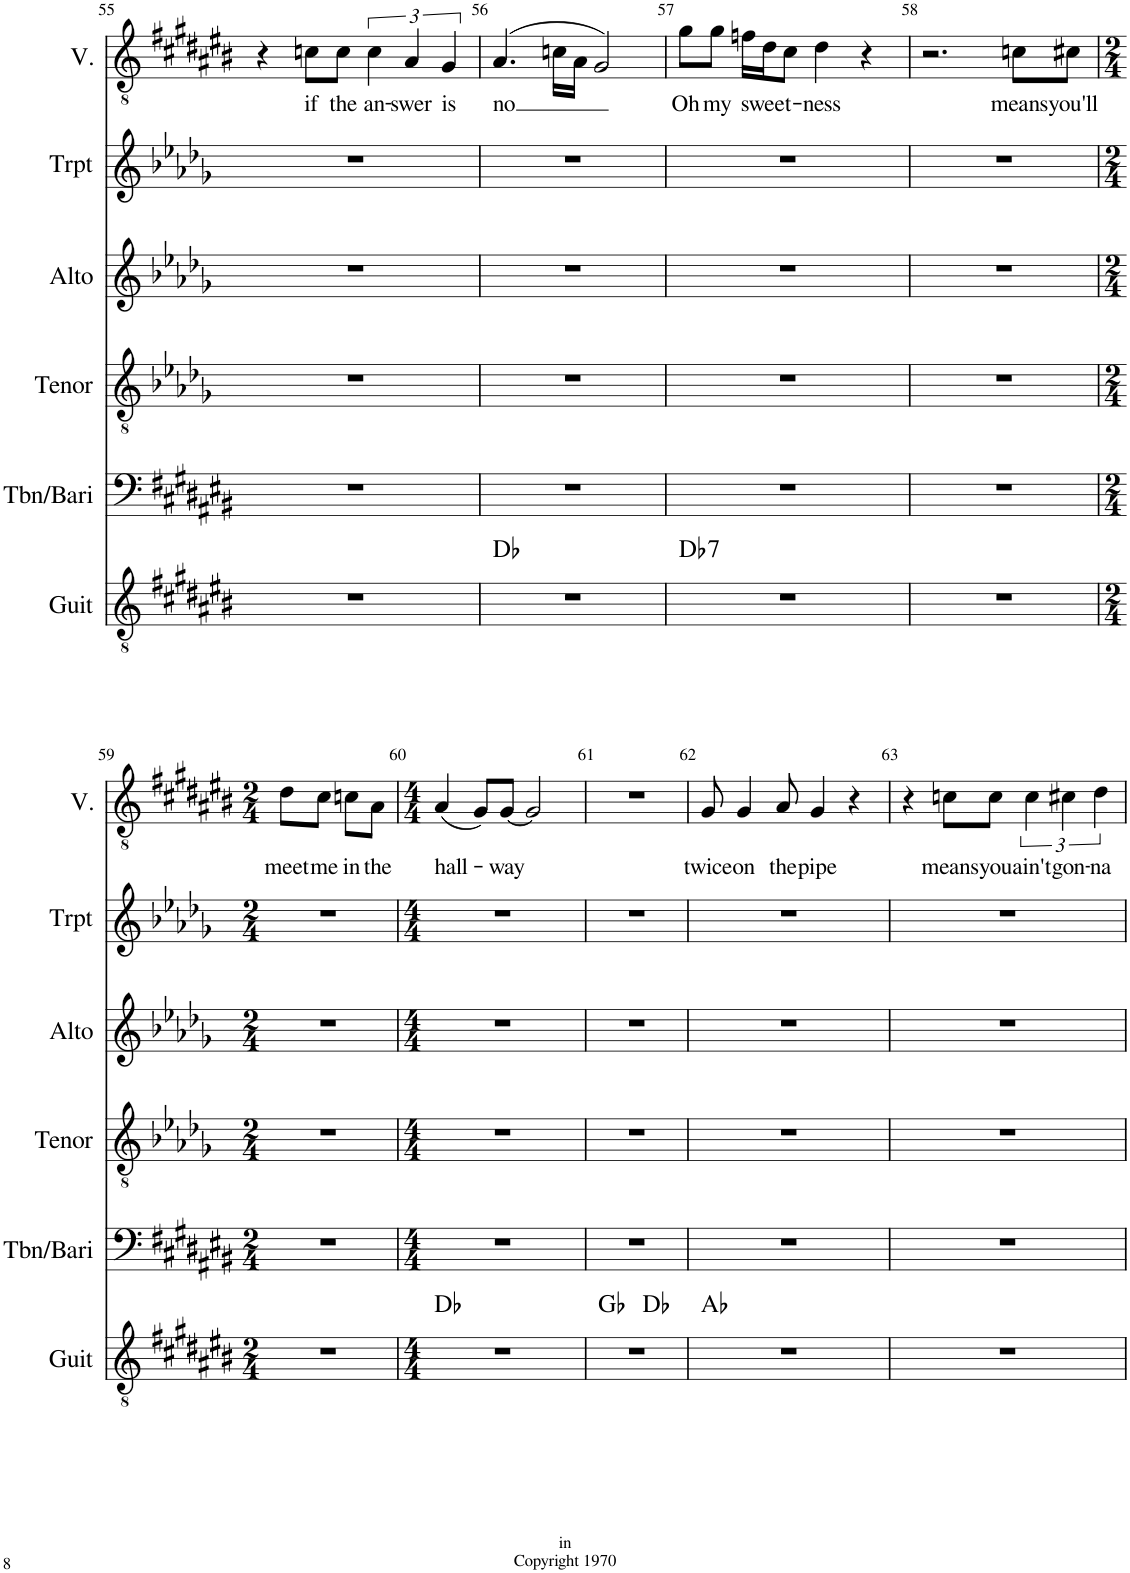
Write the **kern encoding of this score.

**kern	**harte	**kern	**kern	**kern	**kern	**kern	**text
*part6	*part6	*part5	*part4	*part3	*part2	*part1	*part1
*staff6	*	*staff5	*staff4	*staff3	*staff2	*staff1	*staff1
*I"Guit	*	*I"Tbn/Bari	*I"Tenor	*I"Alto	*I"Trpt	*I"Vocal	*
*I'Guit	*	*I'Tbn/Bari	*I'Tenor	*I'Alto	*I'Trpt	*I'V.	*
!!LO:PB:g=z
*clefGv2	*	*clefF4	*clefGv2	*clefG2	*clefG2	*clefGv2	*
*	*	*	*ITrd8c14	*ITrd5c9	*ITrd1c2	*	*
*k[f#c#g#d#a#e#b#]	*	*k[f#c#g#d#a#e#b#]	*k[b-e-a-d-g-]	*k[b-e-a-d-g-]	*k[b-e-a-d-g-]	*k[f#c#g#d#a#e#b#]	*
*M4/4	*	*M4/4	*M4/4	*M4/4	*M4/4	*M4/4	*
=55	=55	=55	=55	=55	=55	=55	=55
1r	.	1r	1r	1r	1r	4r	.
!	!	!	!	!	!	!	!LO:LY:b
.	.	.	.	.	.	8cn\L	if
!	!	!	!	!	!	!	!LO:LY:b
.	.	.	.	.	.	8c\J	the
!	!	!	!	!	!	!	!LO:LY:b
.	.	.	.	.	.	6c\	an-
!	!	!	!	!	!	!	!LO:LY:b
.	.	.	.	.	.	6A#/	-swer
!	!	!	!	!	!	!	!LO:LY:b
.	.	.	.	.	.	6G#/	is
=56	=56	=56	=56	=56	=56	=56	=56
!	!	!	!	!	!	!	!LO:LY:b
1r	Db:maj	1r	1r	1r	1r	(4.A#/	no
.	.	.	.	.	.	16cn\LL	.
.	.	.	.	.	.	16A#\JJ	.
.	.	.	.	.	.	2G#/)	.
=57	=57	=57	=57	=57	=57	=57	=57
!	!LO:H:kt=7	!	!	!	!	!	!LO:LY:b
1r	Db:7	1r	1r	1r	1r	8g#\L	Oh
!	!	!	!	!	!	!	!LO:LY:b
.	.	.	.	.	.	8g#\J	my
!	!	!	!	!	!	!	!LO:LY:b
.	.	.	.	.	.	16fn\LL	sweet-
.	.	.	.	.	.	16d#\J	.
.	.	.	.	.	.	8c#\J	.
!	!	!	!	!	!	!	!LO:LY:b
.	.	.	.	.	.	4d#\	-ness
.	.	.	.	.	.	4r	.
=58	=58	=58	=58	=58	=58	=58	=58
1r	.	1r	1r	1r	1r	2.r	.
!	!	!	!	!	!	!	!LO:LY:b
.	.	.	.	.	.	8cn\L	means
!	!	!	!	!	!	!	!LO:LY:b
.	.	.	.	.	.	8c#X\J	you'll
!!LO:LB:g=z
=59	=59	=59	=59	=59	=59	=59	=59
*M2/4	*	*M2/4	*M2/4	*M2/4	*M2/4	*M2/4	*
!	!	!	!	!	!	!	!LO:LY:b
2r	.	2r	2r	2r	2r	8d#\L	meet
!	!	!	!	!	!	!	!LO:LY:b
.	.	.	.	.	.	8c#\J	me
!	!	!	!	!	!	!	!LO:LY:b
.	.	.	.	.	.	8cn\L	in
!	!	!	!	!	!	!	!LO:LY:b
.	.	.	.	.	.	8A#\J	the
=60	=60	=60	=60	=60	=60	=60	=60
*M4/4	*	*M4/4	*M4/4	*M4/4	*M4/4	*M4/4	*
!	!	!	!	!	!	!	!LO:LY:b
1r	Db:maj	1r	1r	1r	1r	(4A#/	hall-
.	.	.	.	.	.	8G#/L)	.
!	!	!	!	!	!	!	!LO:LY:b
.	.	.	.	.	.	[8G#/J	-way
.	.	.	.	.	.	2G#/]	.
=61	=61	=61	=61	=61	=61	=61	=61
*^	*	*	*	*	*	*	*
1r	2ryy	Gb:maj	1r	1r	1r	1r	1r	.
.	2ryy	Db:maj	.	.	.	.	.	.
=62	=62	=62	=62	=62	=62	=62	=62	=62
!	!	!	!	!	!	!	!	!LO:LY:b
*v	*v	*	*	*	*	*	*	*
1r	Ab:maj	1r	1r	1r	1r	8G#/	twice
!	!	!	!	!	!	!	!LO:LY:b
.	.	.	.	.	.	4G#/	on
!	!	!	!	!	!	!	!LO:LY:b
.	.	.	.	.	.	8A#/	the
!	!	!	!	!	!	!	!LO:LY:b
.	.	.	.	.	.	4G#/	pipe
.	.	.	.	.	.	4r	.
=63	=63	=63	=63	=63	=63	=63	=63
1r	.	1r	1r	1r	1r	4r	.
!	!	!	!	!	!	!	!LO:LY:b
.	.	.	.	.	.	8cn\L	means
!	!	!	!	!	!	!	!LO:LY:b
.	.	.	.	.	.	8c\J	you
!	!	!	!	!	!	!	!LO:LY:b
.	.	.	.	.	.	6c\	ain't
!	!	!	!	!	!	!	!LO:LY:b
.	.	.	.	.	.	6c#X\	gon-
!	!	!	!	!	!	!	!LO:LY:b
.	.	.	.	.	.	6d#\	-na
=	=	=	=	=	=	=	=
*-	*-	*-	*-	*-	*-	*-	*-
